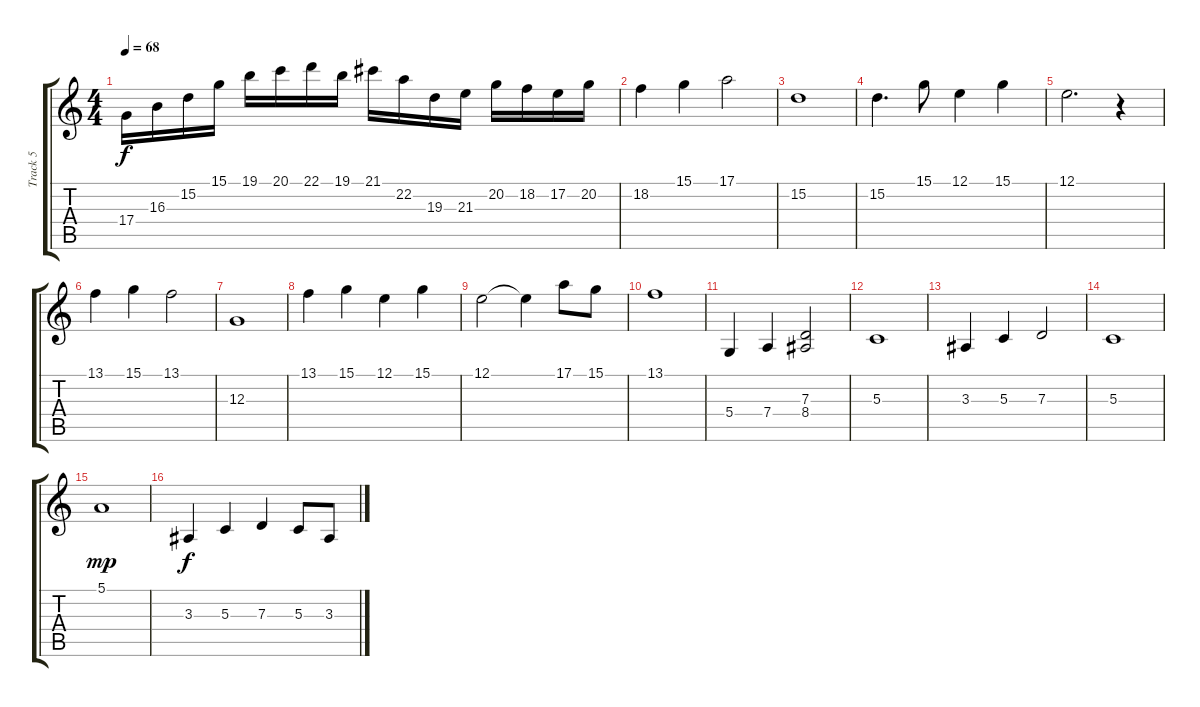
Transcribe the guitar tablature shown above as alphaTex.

\track ("Track 5" "Track 5") {instrument stringensemble1}
\staff {score tabs}
\tuning (E4 B3 G3 D3 A2 E2) {hide}
\ts (4 4)
\tempo 68
\clef g2
\ks c
17.4.16{dy f} 16.3.16 15.2.16 15.1.16 19.1.16 20.1.16 22.1.16 19.1.16 21.1.16 22.2.16 19.3.16 21.3.16 20.2.16 18.2.16 17.2.16 20.2.16 |
18.2.4 15.1.4 17.1.2 |
15.2.1 |
15.2.4{d} 15.1.8 12.1.4 15.1.4 |
12.1.2{d} r.4 |
13.1.4 15.1.4 13.1.2 |
12.3.1 |
13.1.4 15.1.4 12.1.4 15.1.4 |
12.1.2 12.1{t}.4 17.1.8 15.1.8 |
13.1.1 |
5.4.4 7.4.4 (7.3 8.4).2 |
5.3.1 |
3.3.4 5.3.4 7.3.2 |
5.3.1 |
5.1.1{dy mp} |
3.3.4{dy f} 5.3.4 7.3.4 5.3.8 3.3.8
